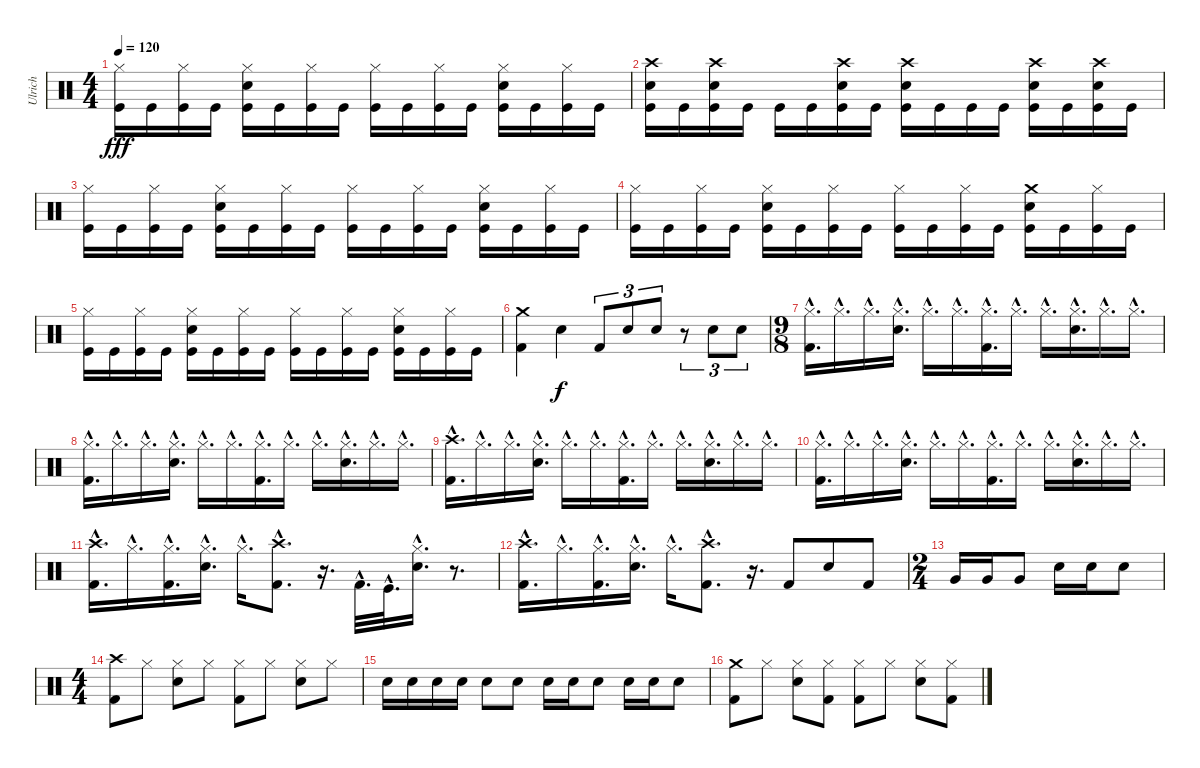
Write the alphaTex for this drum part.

\track ("Ulrich" "Ulrich") {instrument percussion}
\staff {score}
\articulation defaults
\ts (4 4)
\tempo 120
\clef neutral
\ks c
("Hi-Hat (closed)" "Kick (hit)").16{dy fff} "Kick (hit)".16 ("Hi-Hat (closed)" "Kick (hit)").16 "Kick (hit)".16 ("Hi-Hat (closed)" "Kick (hit)" "Electric Snare (hit)").16 "Kick (hit)".16 ("Hi-Hat (closed)" "Kick (hit)").16 "Kick (hit)".16 ("Hi-Hat (closed)" "Kick (hit)").16 "Kick (hit)".16 ("Hi-Hat (closed)" "Kick (hit)").16 "Kick (hit)".16 ("Hi-Hat (closed)" "Kick (hit)" "Electric Snare (hit)").16 "Kick (hit)".16 ("Hi-Hat (closed)" "Kick (hit)").16 "Kick (hit)".16 |
("Crash high (hit)" "Kick (hit)" "Electric Snare (hit)").16 "Kick (hit)".16 ("Crash high (hit)" "Kick (hit)" "Electric Snare (hit)").16 "Kick (hit)".16 "Kick (hit)".16 "Kick (hit)".16 ("Crash high (hit)" "Kick (hit)" "Electric Snare (hit)").16 "Kick (hit)".16 ("Crash high (hit)" "Kick (hit)" "Electric Snare (hit)").16 "Kick (hit)".16 "Kick (hit)".16 "Kick (hit)".16 ("Crash high (hit)" "Kick (hit)" "Electric Snare (hit)").16 "Kick (hit)".16 ("Crash high (hit)" "Kick (hit)" "Electric Snare (hit)").16 "Kick (hit)".16 |
("Hi-Hat (closed)" "Kick (hit)").16 "Kick (hit)".16 ("Hi-Hat (closed)" "Kick (hit)").16 "Kick (hit)".16 ("Hi-Hat (closed)" "Kick (hit)" "Electric Snare (hit)").16 "Kick (hit)".16 ("Hi-Hat (closed)" "Kick (hit)").16 "Kick (hit)".16 ("Hi-Hat (closed)" "Kick (hit)").16 "Kick (hit)".16 ("Hi-Hat (closed)" "Kick (hit)").16 "Kick (hit)".16 ("Hi-Hat (closed)" "Kick (hit)" "Electric Snare (hit)").16 "Kick (hit)".16 ("Hi-Hat (closed)" "Kick (hit)").16 "Kick (hit)".16 |
("Hi-Hat (closed)" "Kick (hit)").16 "Kick (hit)".16 ("Hi-Hat (closed)" "Kick (hit)").16 "Kick (hit)".16 ("Hi-Hat (closed)" "Kick (hit)" "Electric Snare (hit)").16 "Kick (hit)".16 ("Hi-Hat (closed)" "Kick (hit)").16 "Kick (hit)".16 ("Hi-Hat (closed)" "Kick (hit)").16 "Kick (hit)".16 ("Hi-Hat (closed)" "Kick (hit)").16 "Kick (hit)".16 ("Crash medium (hit)" "Kick (hit)" "Electric Snare (hit)").16 "Kick (hit)".16 ("Hi-Hat (closed)" "Kick (hit)").16 "Kick (hit)".16 |
("Hi-Hat (closed)" "Kick (hit)").16 "Kick (hit)".16 ("Hi-Hat (closed)" "Kick (hit)").16 "Kick (hit)".16 ("Hi-Hat (closed)" "Kick (hit)" "Electric Snare (hit)").16 "Kick (hit)".16 ("Hi-Hat (closed)" "Kick (hit)").16 "Kick (hit)".16 ("Hi-Hat (closed)" "Kick (hit)").16 "Kick (hit)".16 ("Hi-Hat (closed)" "Kick (hit)").16 "Kick (hit)".16 ("Hi-Hat (closed)" "Kick (hit)" "Electric Snare (hit)").16 "Kick (hit)".16 ("Hi-Hat (closed)" "Kick (hit)").16 "Kick (hit)".16 |
("Crash medium (hit)" "Kick (hit) 2").4 "Electric Snare (hit)".4{dy f} "Kick (hit) 2".8{tu (3 2)} "Electric Snare (hit)".8{tu (3 2)} "Electric Snare (hit)".8{tu (3 2)} r.8{tu (3 2)} "Electric Snare (hit)".8{tu (3 2)} "Electric Snare (hit)".8{tu (3 2)} |
\ts (9 8)
("Hi-Hat (closed)"{hac} "Kick (hit) 2"{hac}).16{d} "Hi-Hat (closed)"{hac}.16{d} "Hi-Hat (closed)"{hac}.16{d} ("Hi-Hat (closed)"{hac} "Electric Snare (hit)"{hac}).16{d} "Hi-Hat (closed)"{hac}.16{d} "Hi-Hat (closed)"{hac}.16{d} ("Hi-Hat (closed)"{hac} "Kick (hit) 2"{hac}).16{d} "Hi-Hat (closed)"{hac}.16{d} "Hi-Hat (closed)"{hac}.16{d} ("Hi-Hat (closed)"{hac} "Electric Snare (hit)"{hac}).16{d} "Hi-Hat (closed)"{hac}.16{d} "Hi-Hat (closed)"{hac}.16{d} |
("Hi-Hat (closed)"{hac} "Kick (hit) 2"{hac}).16{d} "Hi-Hat (closed)"{hac}.16{d} "Hi-Hat (closed)"{hac}.16{d} ("Hi-Hat (closed)"{hac} "Electric Snare (hit)"{hac}).16{d} "Hi-Hat (closed)"{hac}.16{d} "Hi-Hat (closed)"{hac}.16{d} ("Hi-Hat (closed)"{hac} "Kick (hit) 2"{hac}).16{d} "Hi-Hat (closed)"{hac}.16{d} "Hi-Hat (closed)"{hac}.16{d} ("Hi-Hat (closed)"{hac} "Electric Snare (hit)"{hac}).16{d} "Hi-Hat (closed)"{hac}.16{d} "Hi-Hat (closed)"{hac}.16{d} |
("Crash high (hit)"{hac} "Kick (hit) 2"{hac}).16{d} "Hi-Hat (closed)"{hac}.16{d} "Hi-Hat (closed)"{hac}.16{d} ("Hi-Hat (closed)"{hac} "Electric Snare (hit)"{hac}).16{d} "Hi-Hat (closed)"{hac}.16{d} "Hi-Hat (closed)"{hac}.16{d} ("Hi-Hat (closed)"{hac} "Kick (hit) 2"{hac}).16{d} "Hi-Hat (closed)"{hac}.16{d} "Hi-Hat (closed)"{hac}.16{d} ("Hi-Hat (closed)"{hac} "Electric Snare (hit)"{hac}).16{d} "Hi-Hat (closed)"{hac}.16{d} "Hi-Hat (closed)"{hac}.16{d} |
("Hi-Hat (closed)"{hac} "Kick (hit) 2"{hac}).16{d} "Hi-Hat (closed)"{hac}.16{d} "Hi-Hat (closed)"{hac}.16{d} ("Hi-Hat (closed)"{hac} "Electric Snare (hit)"{hac}).16{d} "Hi-Hat (closed)"{hac}.16{d} "Hi-Hat (closed)"{hac}.16{d} ("Hi-Hat (closed)"{hac} "Kick (hit) 2"{hac}).16{d} "Hi-Hat (closed)"{hac}.16{d} "Hi-Hat (closed)"{hac}.16{d} ("Hi-Hat (closed)"{hac} "Electric Snare (hit)"{hac}).16{d} "Hi-Hat (closed)"{hac}.16{d} "Hi-Hat (closed)"{hac}.16{d} |
("Crash high (hit)"{hac} "Kick (hit) 2"{hac}).16{d} "Hi-Hat (closed)"{hac}.16{d} ("Hi-Hat (closed)"{hac} "Kick (hit) 2"{hac}).16{d} ("Hi-Hat (closed)"{hac} "Electric Snare (hit)"{hac}).16{d} "Hi-Hat (closed)"{hac}.16{d} ("Crash high (hit)"{hac} "Kick (hit) 2"{hac}).8{d} r.16{d} "Kick (hit) 2"{hac}.32{d} "Kick (hit)"{hac}.32{d} ("Hi-Hat (closed)"{hac} "Electric Snare (hit)"{hac}).16{d} r.8{d} |
("Crash high (hit)"{hac} "Kick (hit) 2"{hac}).16{d} "Hi-Hat (closed)"{hac}.16{d} ("Hi-Hat (closed)"{hac} "Kick (hit) 2"{hac}).16{d} ("Hi-Hat (closed)"{hac} "Electric Snare (hit)"{hac}).16{d} "Hi-Hat (closed)"{hac}.16{d} ("Crash high (hit)"{hac} "Kick (hit) 2"{hac}).8{d} r.16{d} "Kick (hit) 2".8 "Electric Snare (hit)".8 "Kick (hit) 2".8 |
\ts (2 4)
"Very Low Tom (hit)".16 "Very Low Tom (hit)".16 "Very Low Tom (hit)".8 "Electric Snare (hit)".16 "Electric Snare (hit)".16 "Electric Snare (hit)".8 |
\ts (4 4)
("Crash high (hit)" "Kick (hit) 2").8 "Hi-Hat (closed)".8 ("Hi-Hat (closed)" "Electric Snare (hit)").8 "Hi-Hat (closed)".8 ("Hi-Hat (closed)" "Kick (hit) 2").8 "Hi-Hat (closed)".8 ("Hi-Hat (closed)" "Electric Snare (hit)").8 "Hi-Hat (closed)".8 |
"Electric Snare (hit)".16 "Electric Snare (hit)".16 "Electric Snare (hit)".16 "Electric Snare (hit)".16 "Electric Snare (hit)".8 "Electric Snare (hit)".8 "Electric Snare (hit)".16 "Electric Snare (hit)".16 "Electric Snare (hit)".8 "Electric Snare (hit)".16 "Electric Snare (hit)".16 "Electric Snare (hit)".8 |
("Crash medium (hit)" "Kick (hit) 2").8 "Hi-Hat (closed)".8 ("Hi-Hat (closed)" "Electric Snare (hit)").8 ("Hi-Hat (closed)" "Kick (hit) 2").8 ("Hi-Hat (closed)" "Kick (hit) 2").8 "Hi-Hat (closed)".8 ("Hi-Hat (closed)" "Electric Snare (hit)").8 ("Hi-Hat (closed)" "Kick (hit) 2").8
